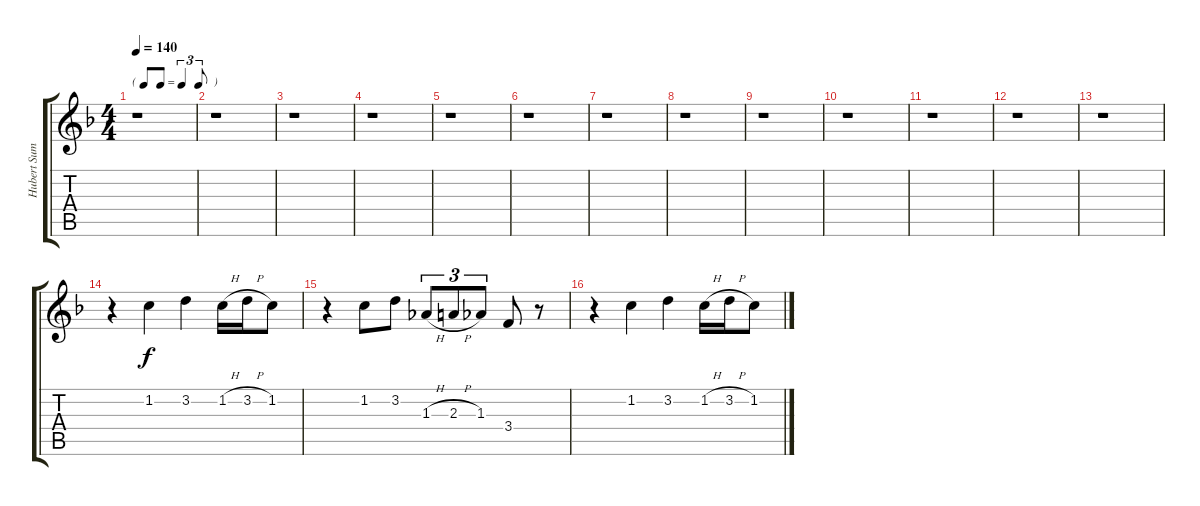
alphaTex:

\track ("Hubert Sumlin - Electric Guitar" "Hubert Sum") {instrument electricguitarclean}
\staff {score tabs}
\tuning (E4 B3 G3 D3 A2 E2) {hide}
\ts (4 4)
\tf triplet8th
\tempo 140
\clef g2
\ks f
r.1{dy f instrument electricguitarclean} |
r.1 |
r.1 |
r.1 |
r.1 |
r.1 |
r.1 |
r.1 |
r.1 |
r.1 |
r.1 |
r.1 |
r.1 |
r.4 1.2.4 3.2.4 1.2{h}.16 3.2{h}.16 1.2.8 |
r.4 1.2.8 3.2.8 1.3{h}.8{tu (3 2)} 2.3{h}.8{tu (3 2)} 1.3.8{tu (3 2)} 3.4.8 r.8 |
r.4 1.2.4 3.2.4 1.2{h}.16 3.2{h}.16 1.2.8
